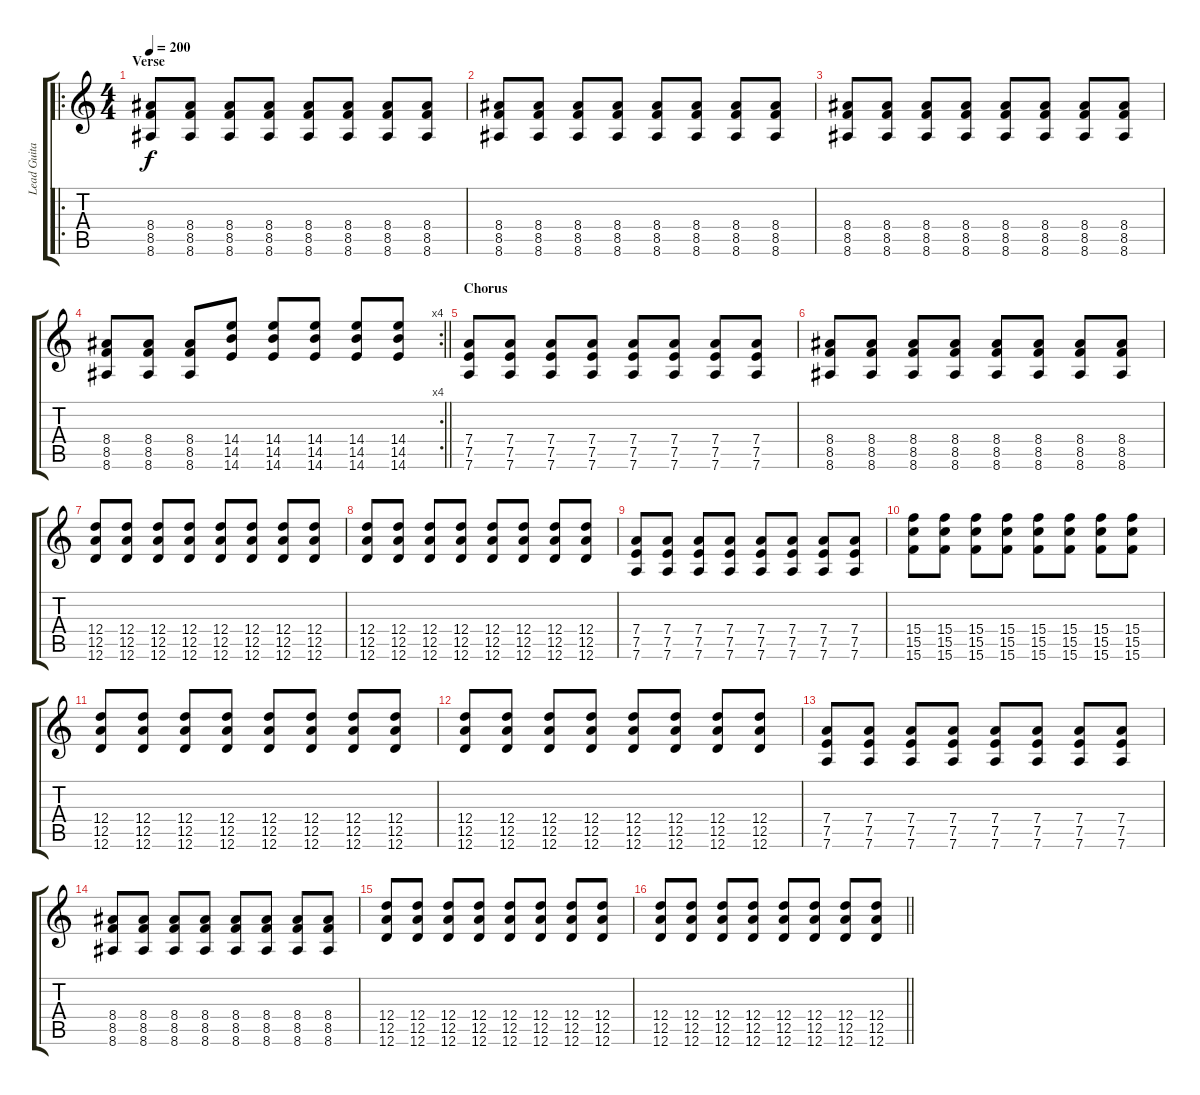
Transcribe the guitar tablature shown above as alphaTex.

\track ("Lead Guitar - Daron" "Lead Guita") {instrument distortionguitar}
\staff {score tabs}
\tuning (E4 B3 G3 D3 A2 D2) {hide}
\ro
\ts (4 4)
\section ("" "Verse")
\tempo 200
\clef g2
\ks c
(8.4 8.5 8.6).8{dy f} (8.4 8.5 8.6).8 (8.4 8.5 8.6).8 (8.4 8.5 8.6).8 (8.4 8.5 8.6).8 (8.4 8.5 8.6).8 (8.4 8.5 8.6).8 (8.4 8.5 8.6).8 |
(8.4 8.5 8.6).8 (8.4 8.5 8.6).8 (8.4 8.5 8.6).8 (8.4 8.5 8.6).8 (8.4 8.5 8.6).8 (8.4 8.5 8.6).8 (8.4 8.5 8.6).8 (8.4 8.5 8.6).8 |
(8.4 8.5 8.6).8 (8.4 8.5 8.6).8 (8.4 8.5 8.6).8 (8.4 8.5 8.6).8 (8.4 8.5 8.6).8 (8.4 8.5 8.6).8 (8.4 8.5 8.6).8 (8.4 8.5 8.6).8 |
\rc 4
\barLineRight lightlight
(8.4 8.5 8.6).8 (8.4 8.5 8.6).8 (8.4 8.5 8.6).8 (14.4 14.5 14.6).8 (14.4 14.5 14.6).8 (14.4 14.5 14.6).8 (14.4 14.5 14.6).8 (14.4 14.5 14.6).8 |
\section ("" "Chorus")
(7.4 7.5 7.6).8 (7.4 7.5 7.6).8 (7.4 7.5 7.6).8 (7.4 7.5 7.6).8 (7.4 7.5 7.6).8 (7.4 7.5 7.6).8 (7.4 7.5 7.6).8 (7.4 7.5 7.6).8 |
(8.4 8.5 8.6).8 (8.4 8.5 8.6).8 (8.4 8.5 8.6).8 (8.4 8.5 8.6).8 (8.4 8.5 8.6).8 (8.4 8.5 8.6).8 (8.4 8.5 8.6).8 (8.4 8.5 8.6).8 |
(12.4 12.5 12.6).8 (12.4 12.5 12.6).8 (12.4 12.5 12.6).8 (12.4 12.5 12.6).8 (12.4 12.5 12.6).8 (12.4 12.5 12.6).8 (12.4 12.5 12.6).8 (12.4 12.5 12.6).8 |
(12.4 12.5 12.6).8 (12.4 12.5 12.6).8 (12.4 12.5 12.6).8 (12.4 12.5 12.6).8 (12.4 12.5 12.6).8 (12.4 12.5 12.6).8 (12.4 12.5 12.6).8 (12.4 12.5 12.6).8 |
(7.4 7.5 7.6).8 (7.4 7.5 7.6).8 (7.4 7.5 7.6).8 (7.4 7.5 7.6).8 (7.4 7.5 7.6).8 (7.4 7.5 7.6).8 (7.4 7.5 7.6).8 (7.4 7.5 7.6).8 |
(15.4 15.5 15.6).8 (15.4 15.5 15.6).8 (15.4 15.5 15.6).8 (15.4 15.5 15.6).8 (15.4 15.5 15.6).8 (15.4 15.5 15.6).8 (15.4 15.5 15.6).8 (15.4 15.5 15.6).8 |
(12.4 12.5 12.6).8 (12.4 12.5 12.6).8 (12.4 12.5 12.6).8 (12.4 12.5 12.6).8 (12.4 12.5 12.6).8 (12.4 12.5 12.6).8 (12.4 12.5 12.6).8 (12.4 12.5 12.6).8 |
(12.4 12.5 12.6).8 (12.4 12.5 12.6).8 (12.4 12.5 12.6).8 (12.4 12.5 12.6).8 (12.4 12.5 12.6).8 (12.4 12.5 12.6).8 (12.4 12.5 12.6).8 (12.4 12.5 12.6).8 |
(7.4 7.5 7.6).8 (7.4 7.5 7.6).8 (7.4 7.5 7.6).8 (7.4 7.5 7.6).8 (7.4 7.5 7.6).8 (7.4 7.5 7.6).8 (7.4 7.5 7.6).8 (7.4 7.5 7.6).8 |
(8.4 8.5 8.6).8 (8.4 8.5 8.6).8 (8.4 8.5 8.6).8 (8.4 8.5 8.6).8 (8.4 8.5 8.6).8 (8.4 8.5 8.6).8 (8.4 8.5 8.6).8 (8.4 8.5 8.6).8 |
(12.4 12.5 12.6).8 (12.4 12.5 12.6).8 (12.4 12.5 12.6).8 (12.4 12.5 12.6).8 (12.4 12.5 12.6).8 (12.4 12.5 12.6).8 (12.4 12.5 12.6).8 (12.4 12.5 12.6).8 |
\barLineRight lightlight
(12.4 12.5 12.6).8 (12.4 12.5 12.6).8 (12.4 12.5 12.6).8 (12.4 12.5 12.6).8 (12.4 12.5 12.6).8 (12.4 12.5 12.6).8 (12.4 12.5 12.6).8 (12.4 12.5 12.6).8
